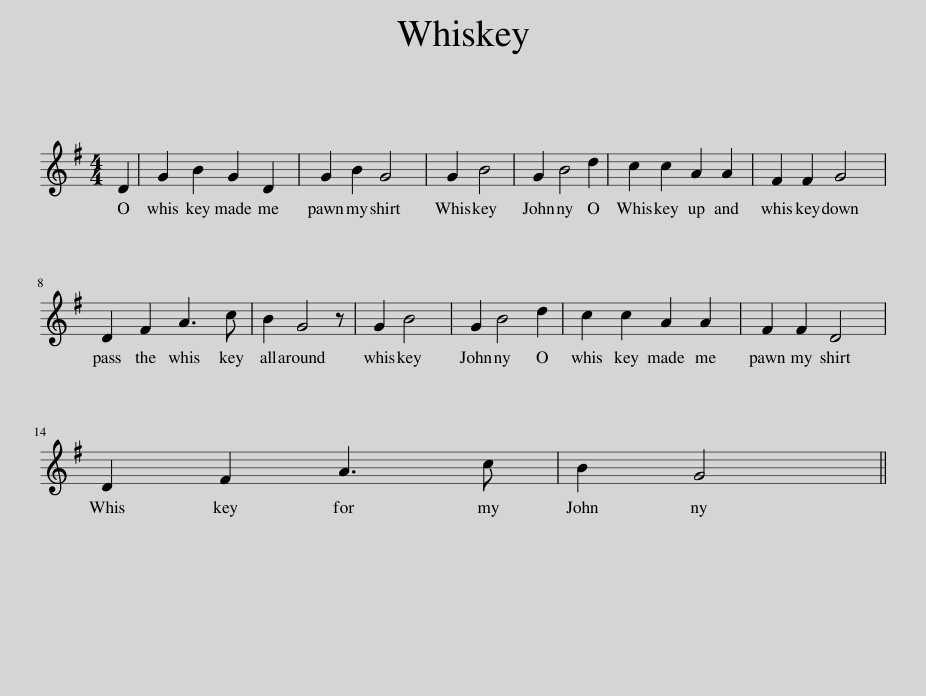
X:1
L:1/8
M:4/4
I:linebreak $
K:G
V:1 treble
V:1
 D2 | G2 B2 G2 D2 | G2 B2 G4 | G2 B4 | G2 B4 d2 | %5
 c2 c2 A2 A2 | F2 F2 G4 |$ D2 F2 A3 c | B2 G4 z | G2 B4 | %10
 G2 B4 d2 | c2 c2 A2 A2 | F2 F2 D4 |$ D2 F2 A3 c | B2 G4 || %15
